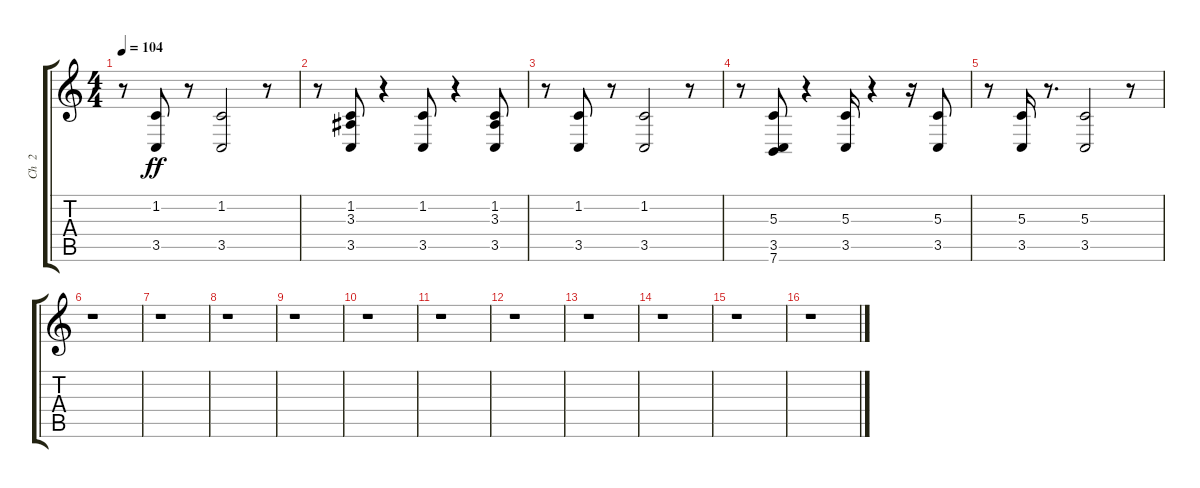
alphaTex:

\track ("Ch  2   " "Ch  2   ") {instrument baritonesax}
\staff {score tabs}
\tuning (E4 B3 G3 D3 A2 E2) {hide}
\ts (4 4)
\tempo 104
\clef g2
\ks c
r.8{dy ff} (1.2 3.5).8 r.8 (1.2 3.5).2 r.8 |
r.8 (1.2 3.3 3.5).8 r.4 (1.2 3.5).8 r.4 (1.2 3.3 3.5).8 |
r.8 (1.2 3.5).8 r.8 (1.2 3.5).2 r.8 |
r.8 (5.3 3.5 7.6).8 r.4 (5.3 3.5).16 r.4 r.16 (5.3 3.5).8 |
r.8 (5.3 3.5).16 r.8{d} (5.3 3.5).2 r.8 |
r.1 |
r.1 |
r.1 |
r.1 |
r.1 |
r.1 |
r.1 |
r.1 |
r.1 |
r.1 |
r.1
